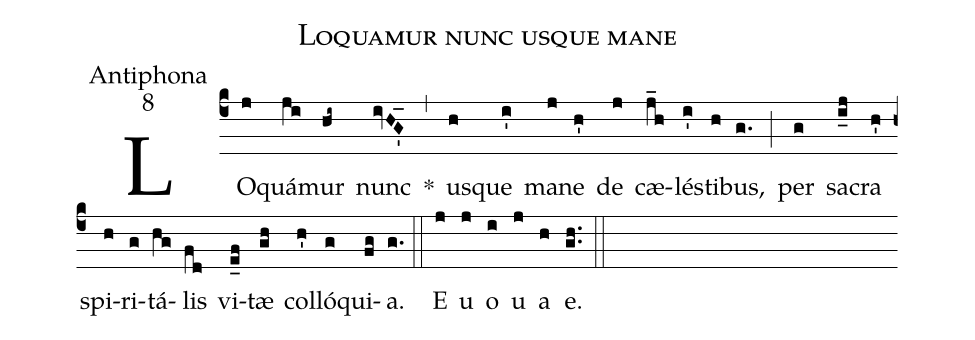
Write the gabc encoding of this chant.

name:Loquamur nunc usque mane;
office-part:Antiphona;
mode:8;
%%
(c4)LO(j)quá(ji)mur(hi~) nunc(ivHG'_) *(,) us(h)que(i') ma(j)ne(h') de(j) cæ(j_h)lés(i')ti(h)bus,(g.) (;) per(g) sa(i_j)cra(h') spi(h)ri(g)tá(hg)lis(fd) vi(e_f)tæ(gh) col(h')ló(g)qui(fg)a.(g.) (::) E(j) u(j) o(i) u(j) a(h) e.(g.h.) (::)
